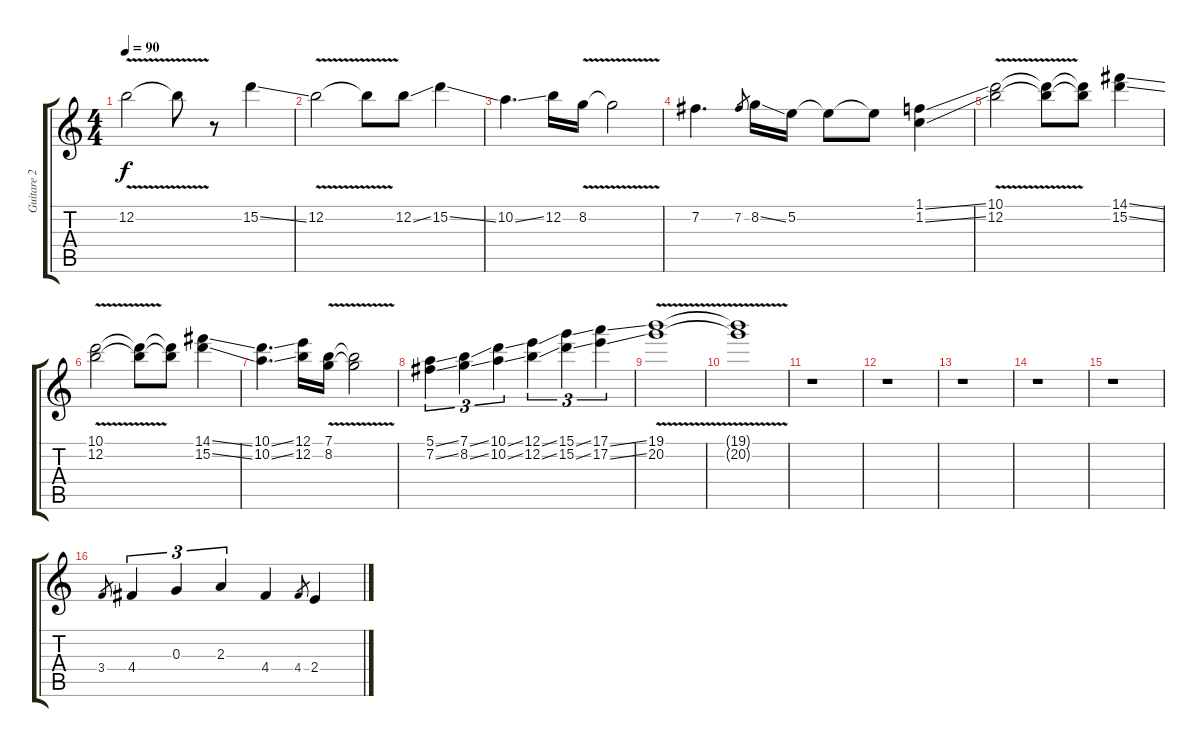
\track ("Guitare 2" "Guitare 2") {instrument distortionguitar}
\staff {score tabs}
\tuning (E4 B3 G3 D3 A2 E2) {hide}
\ts (4 4)
\tempo 90
\clef g2
\ks c
12.2{v}.2{dy f} 12.2{t}.8 r.8 15.2{ss}.4 |
12.2{v}.2 12.2{t}.8 12.2{ss}.8 15.2{ss}.4 |
10.2{ss}.4{d} 12.2.16 8.2{v}.16 8.2{t}.2 |
7.2.4{d} 7.2.8{gr} 8.2{ss}.16 5.2.16 5.2{t}.8 5.2{t}.8 (1.1{ss} 1.2{ss}).4 |
(10.1{v} 12.2{v}).2 (10.1{t} 12.2{t}).8 (10.1{t} 12.2{t}).8 (14.1{ss} 15.2{ss}).4 |
(10.1{v} 12.2{v}).2 (10.1{t} 12.2{t}).8 (10.1{t} 12.2{t}).8 (14.1{ss} 15.2{ss}).4 |
(10.1{ss} 10.2{ss}).4{d} (12.1 12.2).16 (7.1{v} 8.2{v}).16 (7.1{t} 8.2{t}).2 |
(5.1{ss} 7.2{ss}).4{tu (3 2)} (7.1{ss} 8.2{ss}).4{tu (3 2)} (10.1{ss} 10.2{ss}).4{tu (3 2)} (12.1{ss} 12.2{ss}).4{tu (3 2)} (15.1{ss} 15.2{ss}).4{tu (3 2)} (17.1{ss} 17.2{ss}).4{tu (3 2)} |
(19.1{v} 20.2{v}).1 |
(19.1{t} 20.2{t}).1 |
r.1 |
r.1 |
r.1 |
r.1 |
r.1 |
3.4.8{gr} 4.4.4{tu (3 2) volume 14 instrument stringensemble1} 0.3.4{tu (3 2)} 2.3.4{tu (3 2)} 4.4.4 4.4.8{gr} 2.4.4
